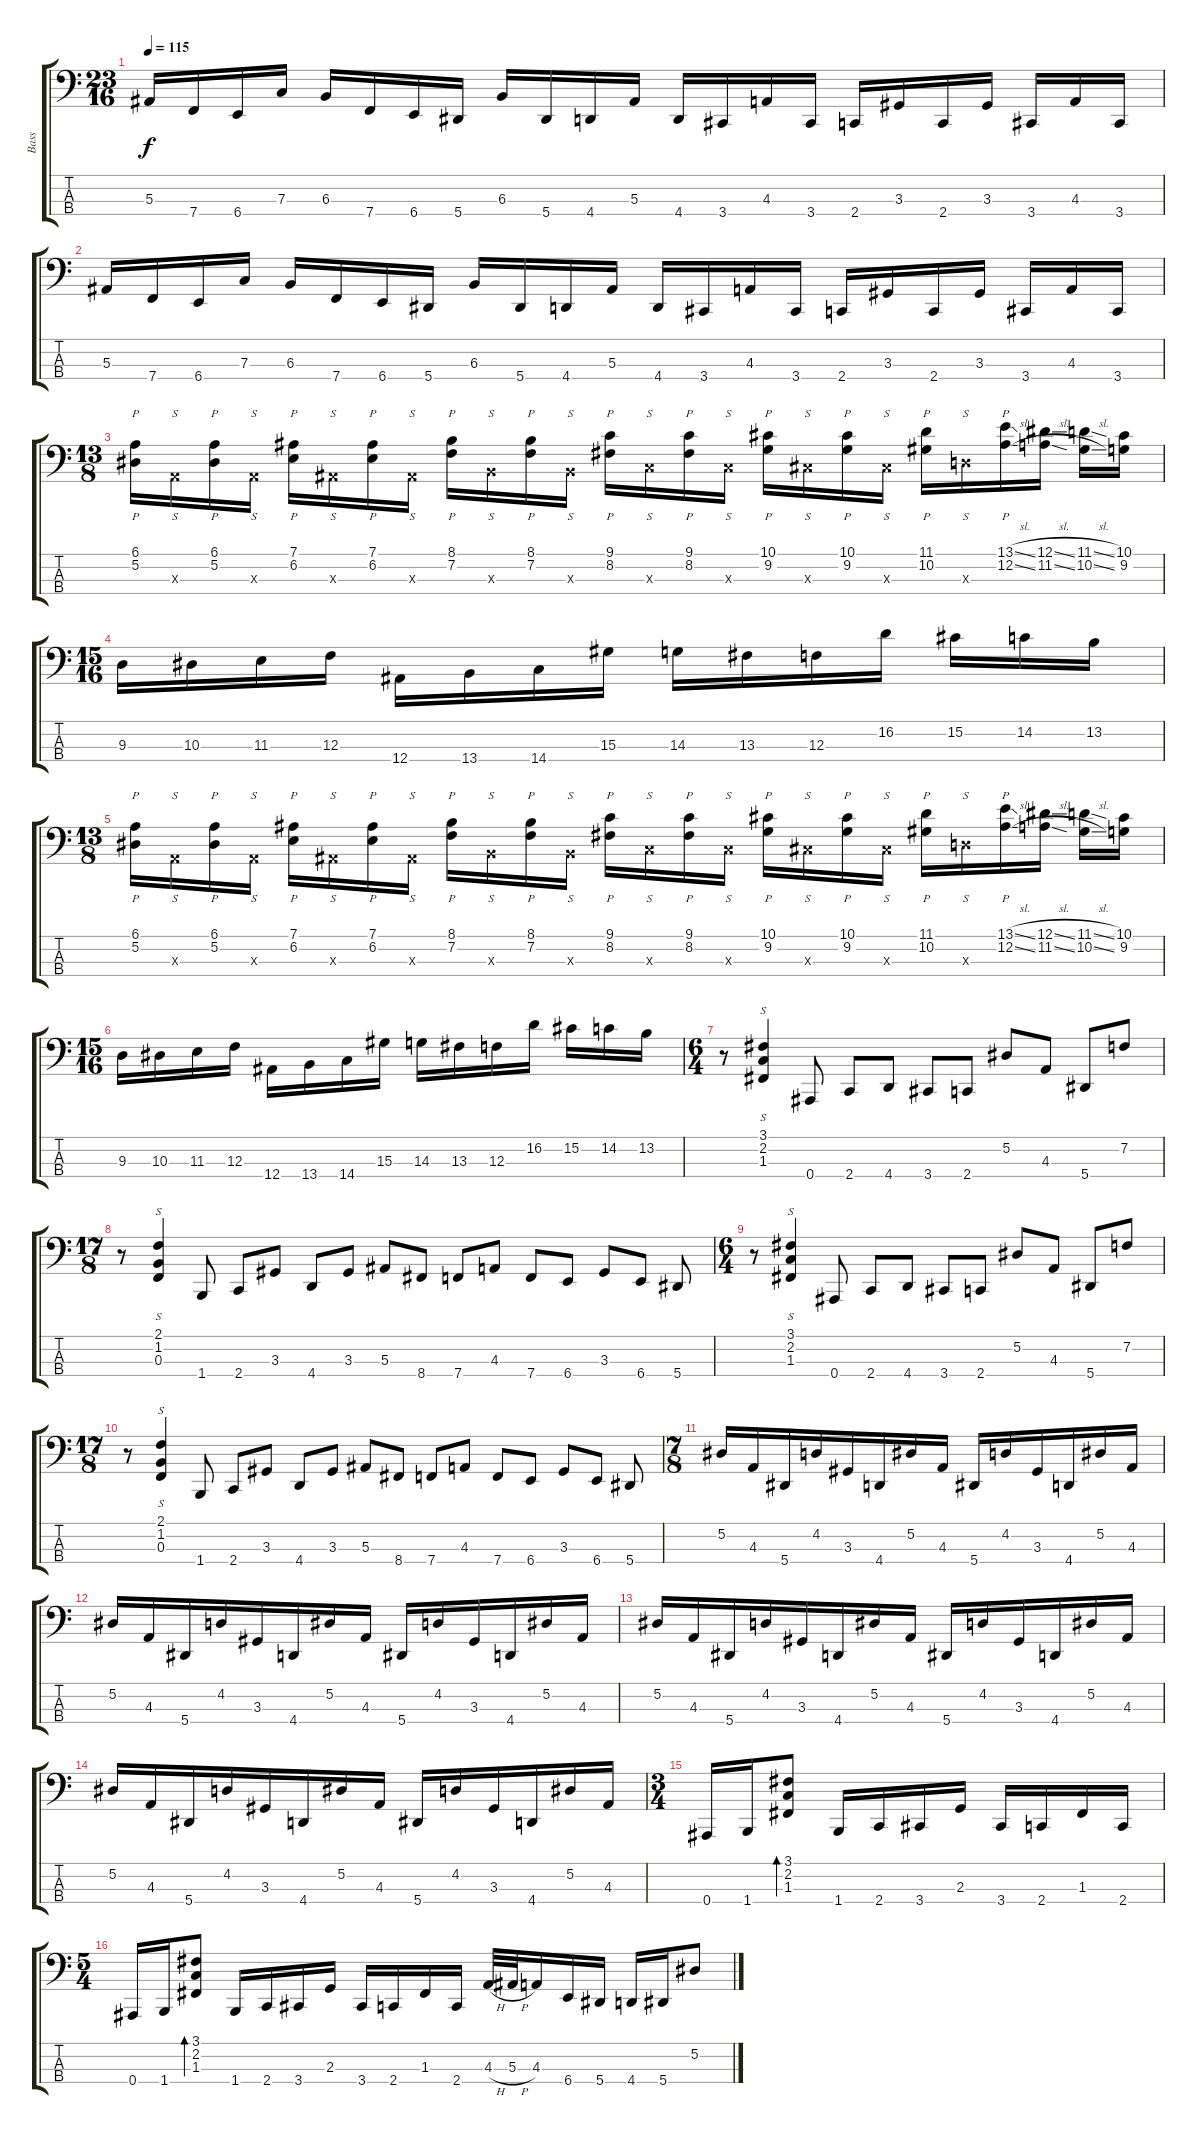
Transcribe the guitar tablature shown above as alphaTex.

\track ("Bass" "Bass") {instrument electricbassfinger}
\staff {score tabs}
\tuning (Eb2 Bb1 F1 Bb0) {hide}
\ts (23 16)
\tempo 115
\clef f4
\ks c
5.3.16{dy f instrument electricbassfinger} 7.4.16 6.4.16 7.3.16 6.3.16 7.4.16 6.4.16 5.4.16 6.3.16 5.4.16 4.4.16 5.3.16 4.4.16 3.4.16 4.3.16 3.4.16 2.4.16 3.3.16 2.4.16 3.3.16 3.4.16 4.3.16 3.4.16 |
5.3.16 7.4.16 6.4.16 7.3.16 6.3.16 7.4.16 6.4.16 5.4.16 6.3.16 5.4.16 4.4.16 5.3.16 4.4.16 3.4.16 4.3.16 3.4.16 2.4.16 3.3.16 2.4.16 3.3.16 3.4.16 4.3.16 3.4.16 |
\ts (13 8)
(6.1 5.2).16{p instrument slapbass1} 4.3{x}.16{s} (6.1 5.2).16{p} 4.3{x}.16{s} (7.1 6.2).16{p} 5.3{x}.16{s} (7.1 6.2).16{p} 5.3{x}.16{s} (8.1 7.2).16{p} 6.3{x}.16{s} (8.1 7.2).16{p} 6.3{x}.16{s} (9.1 8.2).16{p} 7.3{x}.16{s} (9.1 8.2).16{p} 7.3{x}.16{s} (10.1 9.2).16{p} 8.3{x}.16{s} (10.1 9.2).16{p} 8.3{x}.16{s} (11.1 10.2).16{p} 9.3{x}.16{s} (13.1{sl} 12.2{sl}).16{p} (12.1{sl} 11.2{sl}).16 (11.1{sl} 10.2{sl}).16 (10.1 9.2).16 |
\ts (15 16)
9.3.16{instrument electricbassfinger} 10.3.16 11.3.16 12.3.16 12.4.16 13.4.16 14.4.16 15.3.16 14.3.16 13.3.16 12.3.16 16.2.16 15.2.16 14.2.16 13.2.16 |
\ts (13 8)
(6.1 5.2).16{p instrument slapbass1} 4.3{x}.16{s} (6.1 5.2).16{p} 4.3{x}.16{s} (7.1 6.2).16{p} 5.3{x}.16{s} (7.1 6.2).16{p} 5.3{x}.16{s} (8.1 7.2).16{p} 6.3{x}.16{s} (8.1 7.2).16{p} 6.3{x}.16{s} (9.1 8.2).16{p} 7.3{x}.16{s} (9.1 8.2).16{p} 7.3{x}.16{s} (10.1 9.2).16{p} 8.3{x}.16{s} (10.1 9.2).16{p} 8.3{x}.16{s} (11.1 10.2).16{p} 9.3{x}.16{s} (13.1{sl} 12.2{sl}).16{p} (12.1{sl} 11.2{sl}).16 (11.1{sl} 10.2{sl}).16 (10.1 9.2).16 |
\ts (15 16)
9.3.16{instrument electricbassfinger} 10.3.16 11.3.16 12.3.16 12.4.16 13.4.16 14.4.16 15.3.16 14.3.16 13.3.16 12.3.16 16.2.16 15.2.16 14.2.16 13.2.16 |
\ts (6 4)
r.8 (3.1 2.2 1.3).4{s instrument slapbass1} 0.4.8{instrument electricbassfinger} 2.4.8 4.4.8 3.4.8 2.4.8 5.2.8 4.3.8 5.4.8 7.2.8 |
\ts (17 8)
r.8 (2.1 1.2 0.3).4{s instrument slapbass1} 1.4.8{instrument electricbassfinger} 2.4.8 3.3.8 4.4.8 3.3.8 5.3.8 8.4.8 7.4.8 4.3.8 7.4.8 6.4.8 3.3.8 6.4.8 5.4.8 |
\ts (6 4)
r.8 (3.1 2.2 1.3).4{s instrument slapbass1} 0.4.8{instrument electricbassfinger} 2.4.8 4.4.8 3.4.8 2.4.8 5.2.8 4.3.8 5.4.8 7.2.8 |
\ts (17 8)
r.8 (2.1 1.2 0.3).4{s instrument slapbass1} 1.4.8{instrument electricbassfinger} 2.4.8 3.3.8 4.4.8 3.3.8 5.3.8 8.4.8 7.4.8 4.3.8 7.4.8 6.4.8 3.3.8 6.4.8 5.4.8 |
\ts (7 8)
5.2.16 4.3.16 5.4.16 4.2.16 3.3.16 4.4.16 5.2.16 4.3.16 5.4.16 4.2.16 3.3.16 4.4.16 5.2.16 4.3.16 |
5.2.16 4.3.16 5.4.16 4.2.16 3.3.16 4.4.16 5.2.16 4.3.16 5.4.16 4.2.16 3.3.16 4.4.16 5.2.16 4.3.16 |
5.2.16 4.3.16 5.4.16 4.2.16 3.3.16 4.4.16 5.2.16 4.3.16 5.4.16 4.2.16 3.3.16 4.4.16 5.2.16 4.3.16 |
5.2.16 4.3.16 5.4.16 4.2.16 3.3.16 4.4.16 5.2.16 4.3.16 5.4.16 4.2.16 3.3.16 4.4.16 5.2.16 4.3.16 |
\ts (3 4)
0.4.16 1.4.16 (3.1 2.2 1.3).8{bd 60} 1.4.16 2.4.16 3.4.16 2.3.16 3.4.16 2.4.16 1.3.16 2.4.16 |
\ts (5 4)
0.4.16 1.4.16 (3.1 2.2 1.3).8{bd 60} 1.4.16 2.4.16 3.4.16 2.3.16 3.4.16 2.4.16 1.3.16 2.4.16 4.3{h}.32 5.3{h}.32 4.3.16 6.4.16 5.4.16 4.4.16 5.4.16 5.2.8
